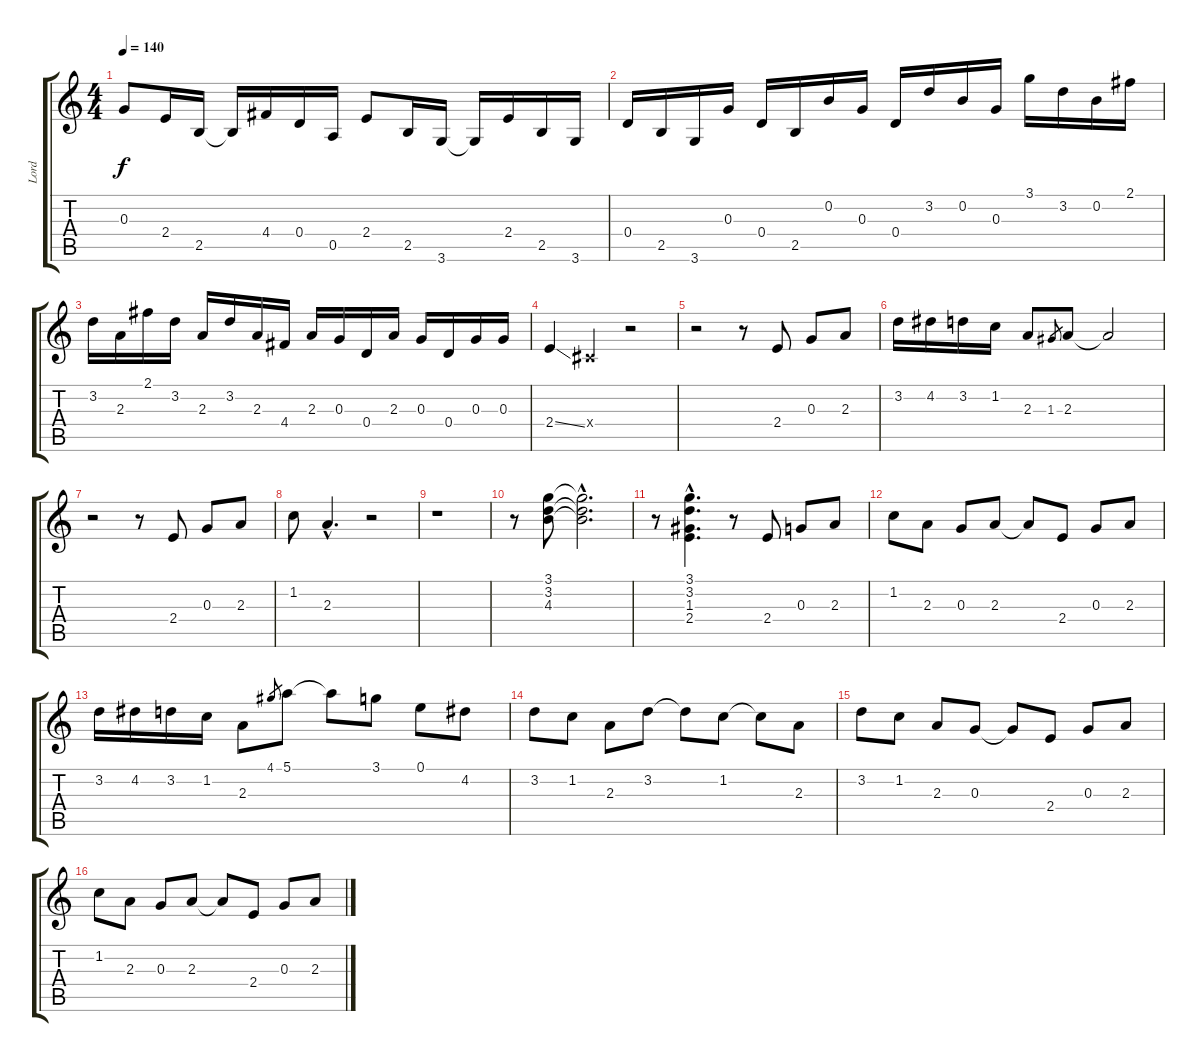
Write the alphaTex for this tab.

\track ("Lord" "Lord") {instrument rockorgan}
\staff {score tabs}
\tuning (E5 B4 G4 D4 A3 E3) {hide}
\ts (4 4)
\tempo 140
\clef g2
\ks c
0.3.8{dy f} 2.4.16 2.5.16 2.5{t}.16 4.4.16 0.4.16 0.5.16 2.4.8 2.5.16 3.6.16 3.6{t}.16 2.4.16 2.5.16 3.6.16 |
0.4.16 2.5.16 3.6.16 0.3.16 0.4.16 2.5.16 0.2.16 0.3.16 0.4.16 3.2.16 0.2.16 0.3.16 3.1.16 3.2.16 0.2.16 2.1.16 |
3.2.16 2.3.16 2.1.16 3.2.16 2.3.16 3.2.16 2.3.16 4.4.16 2.3.16 0.3.16 0.4.16 2.3.16 0.3.16 0.4.16 0.3.16 0.3.16 |
2.4{ss}.4 -1.4{x}.4 r.2 |
r.2 r.8 2.4.8{volume 11} 0.3.8 2.3.8 |
3.2.16 4.2.16 3.2.16 1.2.16 2.3.8 1.3.8{gr} 2.3.8 2.3{t}.2 |
r.2 r.8 2.4.8 0.3.8 2.3.8 |
1.2.8 2.3{hac}.4{d} r.2 |
r.1 |
r.8 (3.1 3.2 4.3).8 (3.1{hac t} 3.2{hac t} 4.3{hac t}).2{d} |
r.8 (3.1{hac} 3.2{hac} 1.3{hac} 2.4{hac}).4{d} r.8 2.4.8 0.3.8 2.3.8 |
1.2.8 2.3.8 0.3.8 2.3.8 2.3{t}.8 2.4.8 0.3.8 2.3.8 |
3.2.16 4.2.16 3.2.16 1.2.16 2.3.8 4.1.8{gr} 5.1.8 5.1{t}.8 3.1.8 0.1.8 4.2.8 |
3.2.8 1.2.8 2.3.8 3.2.8 3.2{t}.8 1.2.8 1.2{t}.8 2.3.8 |
3.2.8 1.2.8 2.3.8 0.3.8 0.3{t}.8 2.4.8 0.3.8 2.3.8 |
1.2.8 2.3.8 0.3.8 2.3.8 2.3{t}.8 2.4.8 0.3.8 2.3.8
